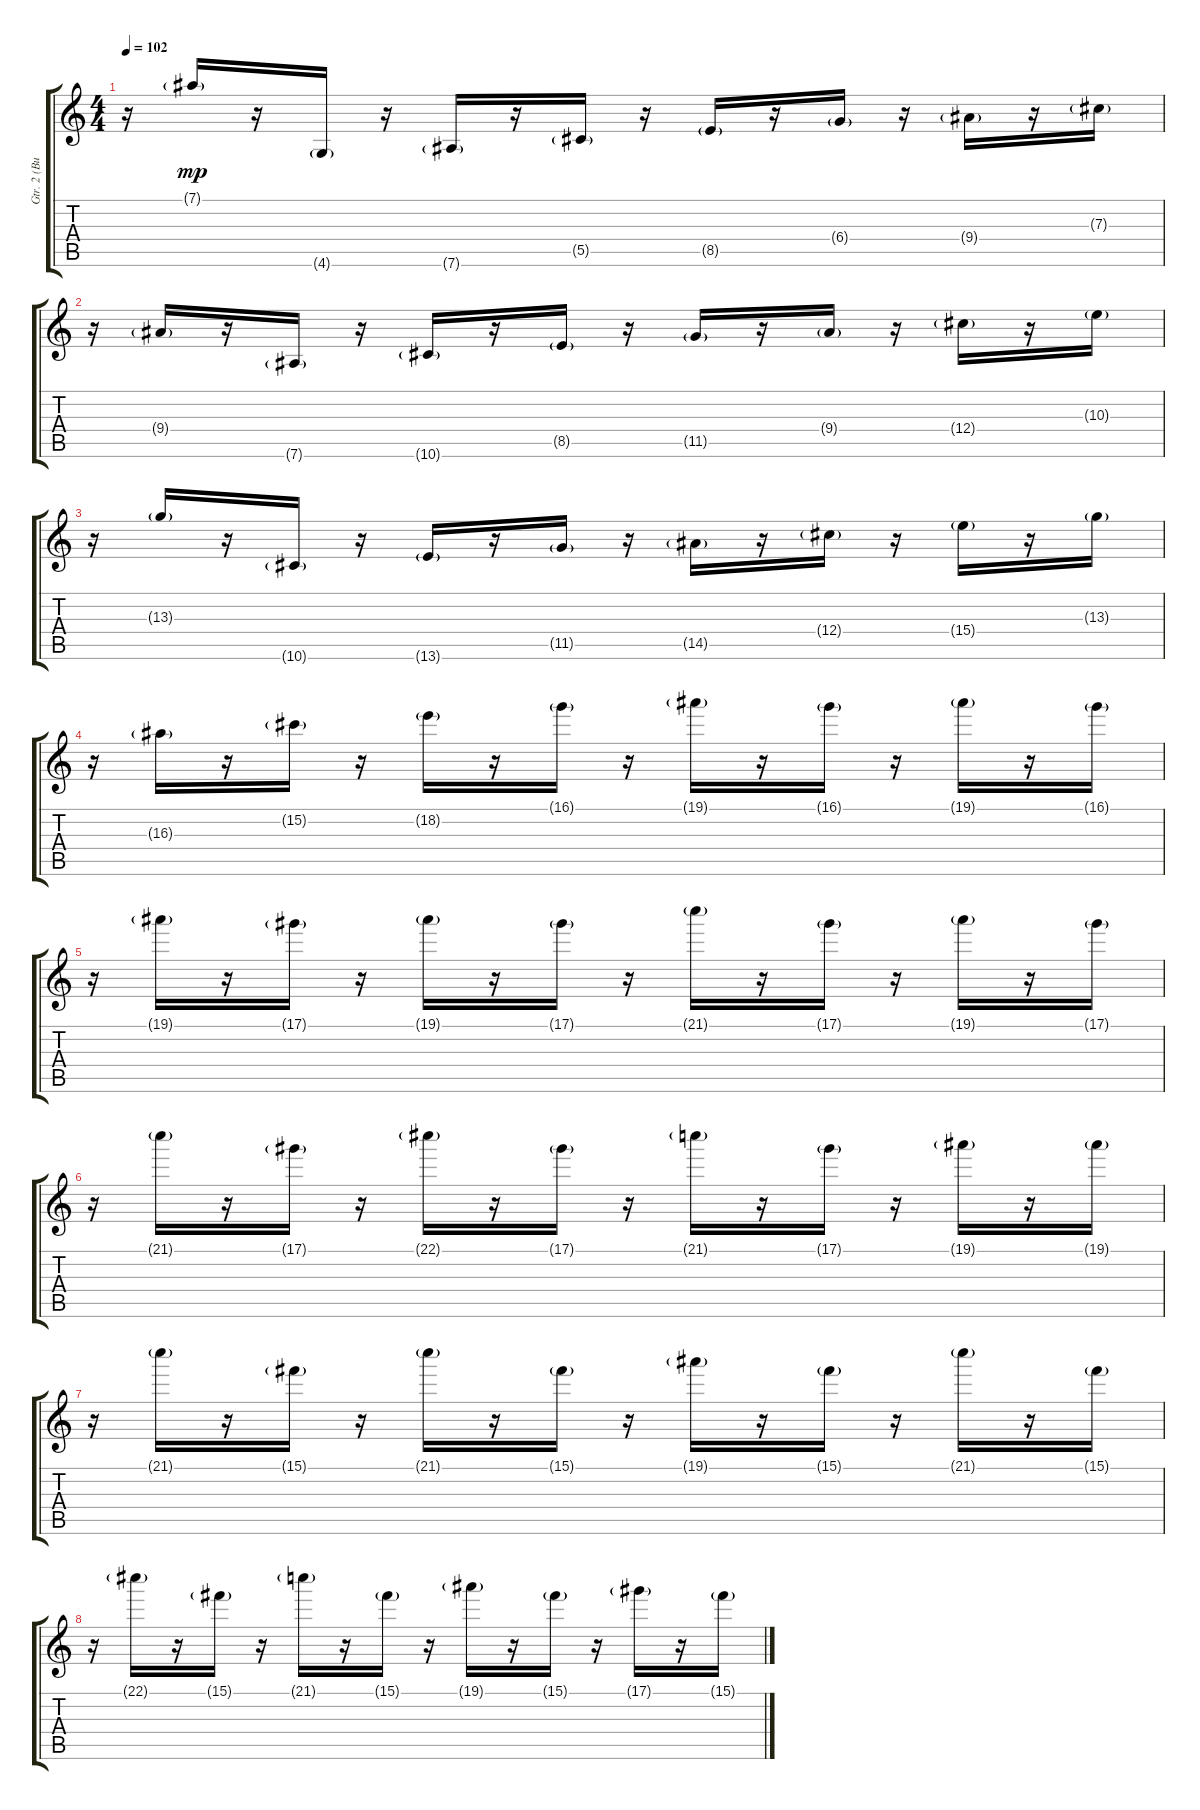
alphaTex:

\track ("Gtr. 2 (Bumblebee - delay)" "Gtr. 2 (Bu") {instrument distortionguitar}
\staff {score tabs}
\tuning (Eb4 Bb3 Gb3 Db3 Ab2 Eb2) {hide}
\ts (4 4)
\tempo 102
\clef g2
\ks c
r.16{dy mp} 7.1{g}.16 r.16 4.6{g}.16 r.16 7.6{g}.16 r.16 5.5{g}.16 r.16 8.5{g}.16 r.16 6.4{g}.16 r.16 9.4{g}.16 r.16 7.3{g}.16 |
r.16 9.4{g}.16 r.16 7.6{g}.16 r.16 10.6{g}.16 r.16 8.5{g}.16 r.16 11.5{g}.16 r.16 9.4{g}.16 r.16 12.4{g}.16 r.16 10.3{g}.16 |
r.16 13.3{g}.16 r.16 10.6{g}.16 r.16 13.6{g}.16 r.16 11.5{g}.16 r.16 14.5{g}.16 r.16 12.4{g}.16 r.16 15.4{g}.16 r.16 13.3{g}.16 |
r.16 16.3{g}.16 r.16 15.2{g}.16 r.16 18.2{g}.16 r.16 16.1{g}.16 r.16 19.1{g}.16 r.16 16.1{g}.16 r.16 19.1{g}.16 r.16 16.1{g}.16 |
r.16 19.1{g}.16 r.16 17.1{g}.16 r.16 19.1{g}.16 r.16 17.1{g}.16 r.16 21.1{g}.16 r.16 17.1{g}.16 r.16 19.1{g}.16 r.16 17.1{g}.16 |
r.16 21.1{g}.16 r.16 17.1{g}.16 r.16 22.1{g}.16 r.16 17.1{g}.16 r.16 21.1{g}.16 r.16 17.1{g}.16 r.16 19.1{g}.16 r.16 19.1{g}.16 |
r.16 21.1{g}.16 r.16 15.1{g}.16 r.16 21.1{g}.16 r.16 15.1{g}.16 r.16 19.1{g}.16 r.16 15.1{g}.16 r.16 21.1{g}.16 r.16 15.1{g}.16 |
r.16 22.1{g}.16 r.16 15.1{g}.16 r.16 21.1{g}.16 r.16 15.1{g}.16 r.16 19.1{g}.16 r.16 15.1{g}.16 r.16 17.1{g}.16 r.16 15.1{g}.16
